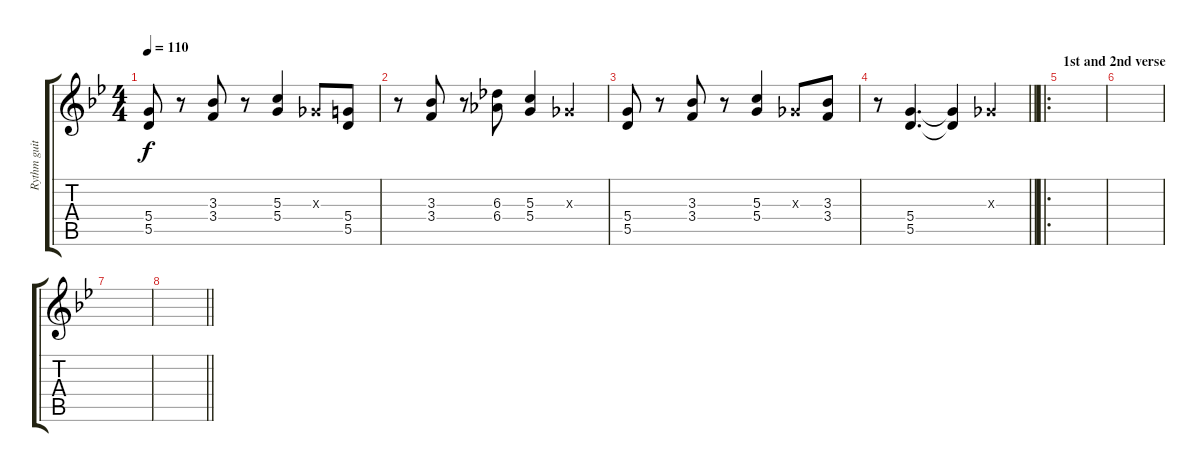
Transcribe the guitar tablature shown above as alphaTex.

\track ("Rythm guitar" "Rythm guit") {instrument overdrivenguitar}
\staff {score tabs}
\tuning (E4 B3 G3 D3 A2 E2) {hide}
\ts (4 4)
\tempo 110
\clef g2
\ks bb
(5.4 5.5).8{dy f} r.8 (3.3 3.4).8 r.8 (5.3 5.4).4 -1.3{x}.8 (5.4 5.5).8 |
r.8 (3.3 3.4).8 r.8 (6.3 6.4).8 (5.3 5.4).4 -1.3{x}.4 |
(5.4 5.5).8 r.8 (3.3 3.4).8 r.8 (5.3 5.4).4 -1.3{x}.8 (3.3 3.4).8 |
\barLineRight lightlight
r.8 (5.4 5.5).4{d} (5.4{t} 5.5{t}).4 -1.3{x}.4 |
\ro
\section ("" "1st and 2nd verse")
|
|
|
\barLineRight lightlight
